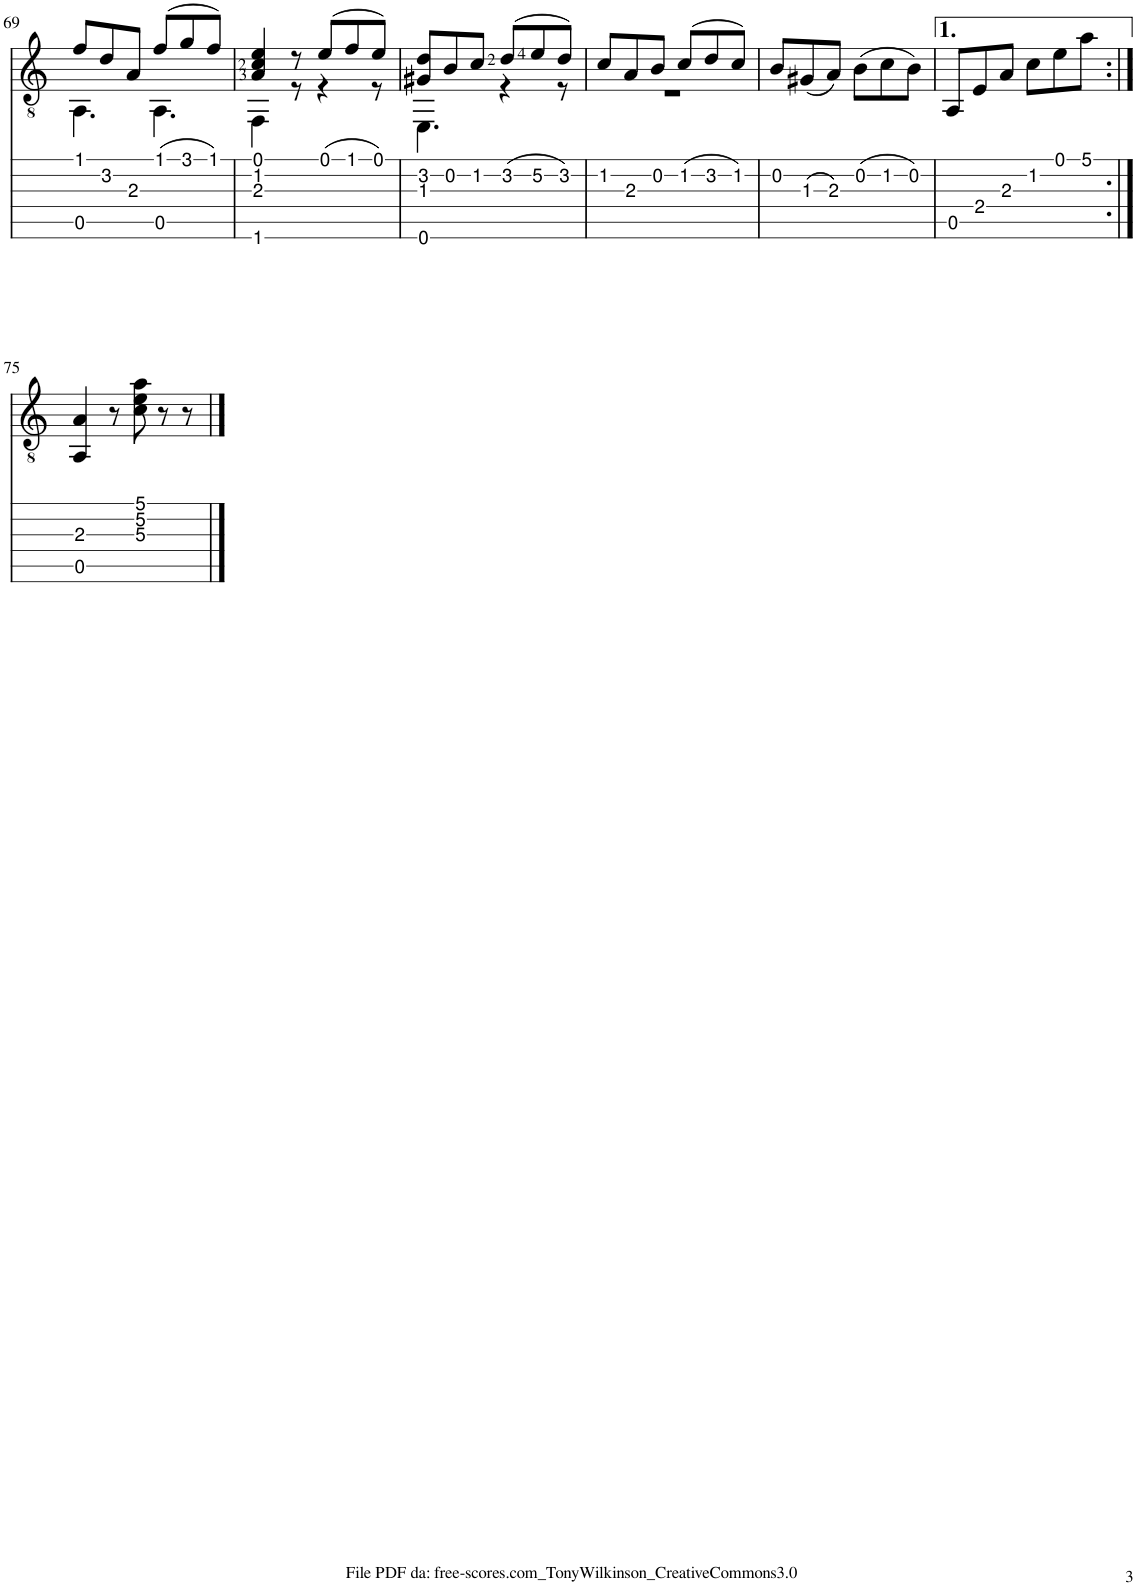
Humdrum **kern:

**kern	**kern
*part1	*part1
*staff2	*staff1
*I"Guitar	*
*I'Guit.	*
!!LO:PB:g=z
*	*clefGv2
*k[]	*k[]
*M6/8	*M6/8
=69	=69
*^	*^
8fL	4.AA	8f/L	4.AA\
8d	.	8d/	.
8AJ	.	8A/J	.
8fL	4.AA	(8f/L	4.AA\
8g	.	8g/	.
8fJ	.	8f/J)	.
=70	=70	=70	=70
4A 4c 4e	4FF	4A/ 4c/ 4e/	4FF\
8r	8r	8r	8r
8eL	4r	(8e/L	4r
8f	.	8f/	.
8eJ	8r	8e/J)	8r
=71	=71	=71	=71
8G#\ 8d\L	4.EE	8G#X/ 8d/L	4.EE\
8B	.	8B/	.
8cJ	.	8c/J	.
8dL	4r	(8d/L	4r
8e	.	8e/	.
8dJ	8r	8d/J)	8r
=72	=72	=72	=72
8cL	2.r	8c/L	2.r
8A	.	8A/	.
8BJ	.	8B/J	.
8cL	.	(8c/L	.
8d	.	8d/	.
8cJ	.	8c/J)	.
*v	*v	*	*
*	*v	*v
=73	=73
8BL	8B/L
8G#	(8G#X/
8AJ	8A/J)
8BL	(8B\L
8c	8c\
8BJ	8B\J)
=74	=74
8AAL	8AA/L
8E	8E/
8AJ	8A/J
8cL	8c\L
8e	8e\
8aJ	8a\J
!!LO:LB:g=z
=75:|!	=75:|!
4AA 4A	4AA/ 4A/
8r	8r
8c 8e 8a	8c\ 8e\ 8a\
8r	8r
8r	8r
==	==
*-	*-
